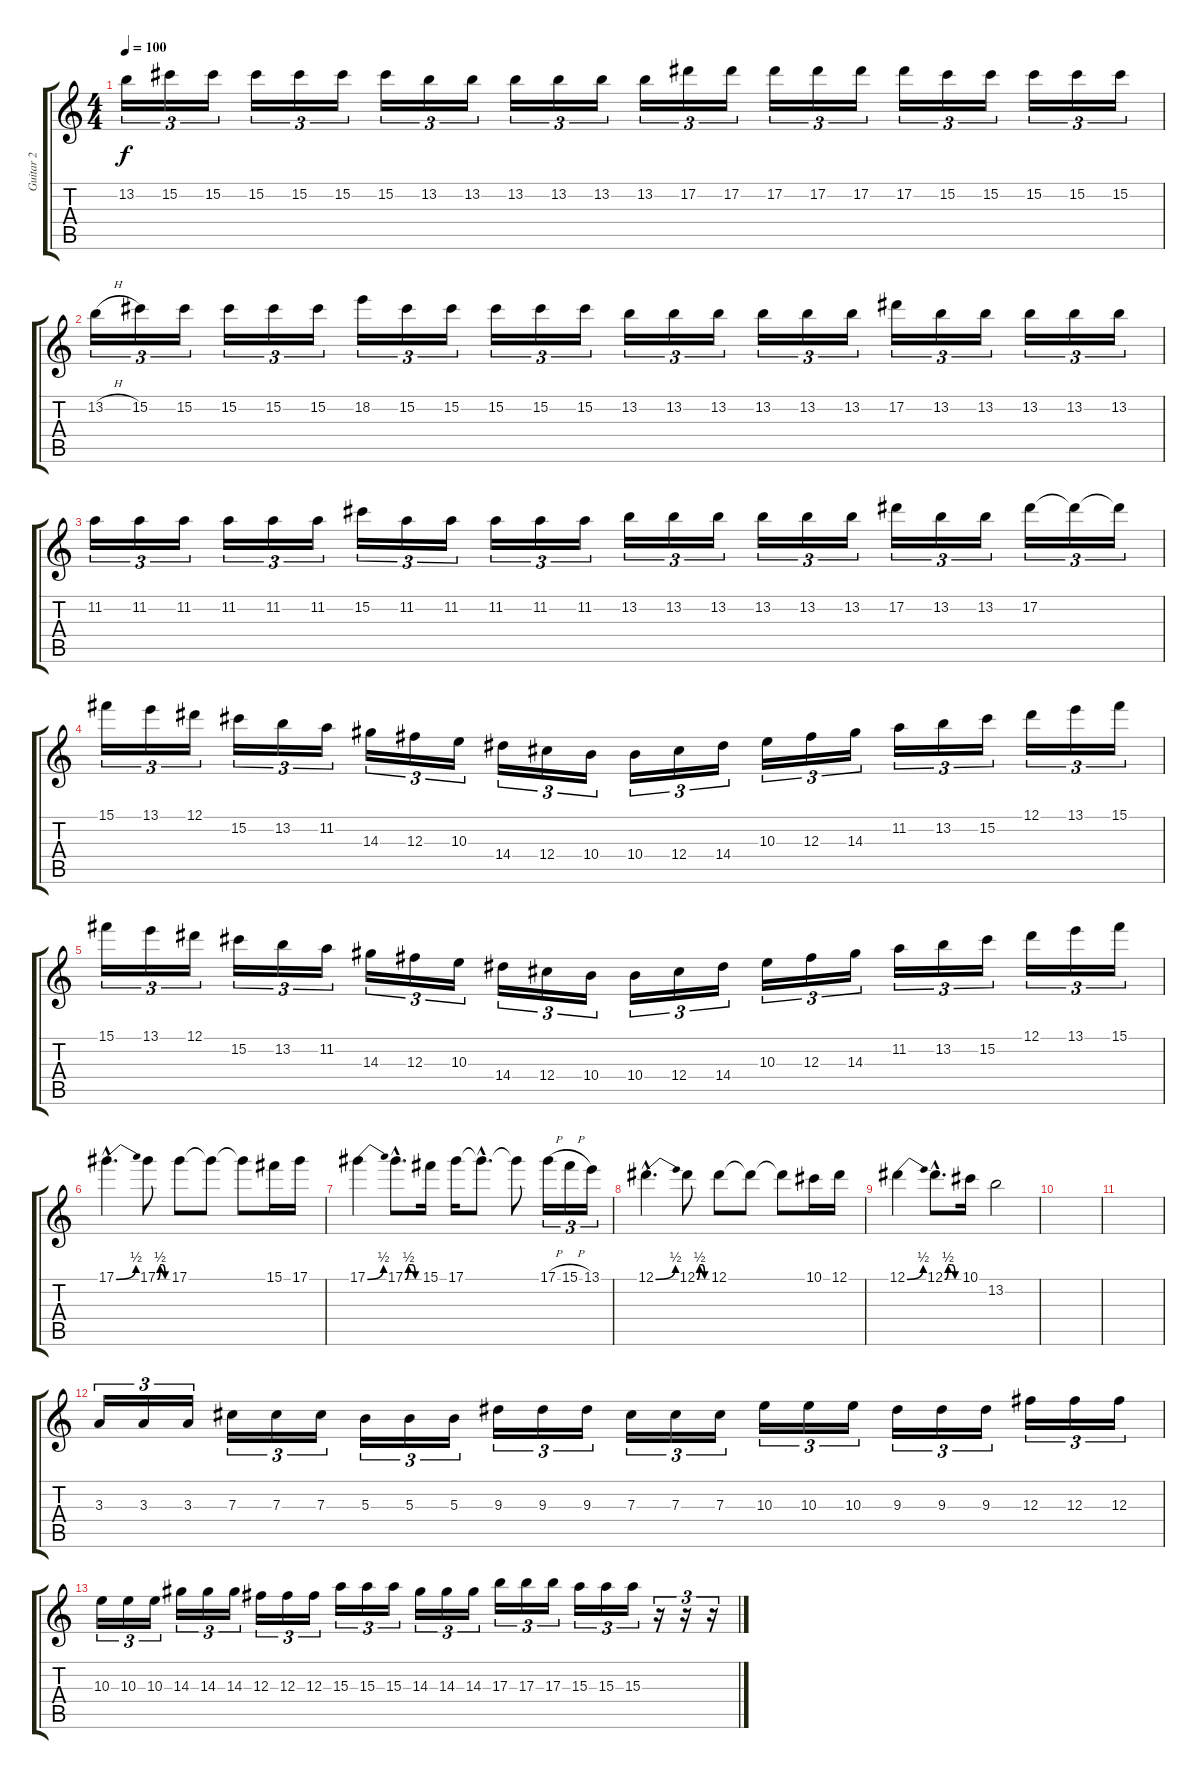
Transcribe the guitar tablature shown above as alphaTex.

\track ("Guitar 2" "Guitar 2") {instrument distortionguitar}
\staff {score tabs}
\tuning (Eb4 Bb3 Gb3 Db3 Ab2 Eb2) {hide}
\ts (4 4)
\tempo 100
\clef g2
\ks c
13.2.16{tu (3 2) dy f} 15.2.16{tu (3 2)} 15.2.16{tu (3 2)} 15.2.16{tu (3 2)} 15.2.16{tu (3 2)} 15.2.16{tu (3 2)} 15.2.16{tu (3 2)} 13.2.16{tu (3 2)} 13.2.16{tu (3 2)} 13.2.16{tu (3 2)} 13.2.16{tu (3 2)} 13.2.16{tu (3 2)} 13.2.16{tu (3 2)} 17.2.16{tu (3 2)} 17.2.16{tu (3 2)} 17.2.16{tu (3 2)} 17.2.16{tu (3 2)} 17.2.16{tu (3 2)} 17.2.16{tu (3 2)} 15.2.16{tu (3 2)} 15.2.16{tu (3 2)} 15.2.16{tu (3 2)} 15.2.16{tu (3 2)} 15.2.16{tu (3 2)} |
13.2{h}.16{tu (3 2)} 15.2.16{tu (3 2)} 15.2.16{tu (3 2)} 15.2.16{tu (3 2)} 15.2.16{tu (3 2)} 15.2.16{tu (3 2)} 18.2.16{tu (3 2)} 15.2.16{tu (3 2)} 15.2.16{tu (3 2)} 15.2.16{tu (3 2)} 15.2.16{tu (3 2)} 15.2.16{tu (3 2)} 13.2.16{tu (3 2)} 13.2.16{tu (3 2)} 13.2.16{tu (3 2)} 13.2.16{tu (3 2)} 13.2.16{tu (3 2)} 13.2.16{tu (3 2)} 17.2.16{tu (3 2)} 13.2.16{tu (3 2)} 13.2.16{tu (3 2)} 13.2.16{tu (3 2)} 13.2.16{tu (3 2)} 13.2.16{tu (3 2)} |
11.2.16{tu (3 2)} 11.2.16{tu (3 2)} 11.2.16{tu (3 2)} 11.2.16{tu (3 2)} 11.2.16{tu (3 2)} 11.2.16{tu (3 2)} 15.2.16{tu (3 2)} 11.2.16{tu (3 2)} 11.2.16{tu (3 2)} 11.2.16{tu (3 2)} 11.2.16{tu (3 2)} 11.2.16{tu (3 2)} 13.2.16{tu (3 2)} 13.2.16{tu (3 2)} 13.2.16{tu (3 2)} 13.2.16{tu (3 2)} 13.2.16{tu (3 2)} 13.2.16{tu (3 2)} 17.2.16{tu (3 2)} 13.2.16{tu (3 2)} 13.2.16{tu (3 2)} 17.2.16{tu (3 2)} 17.2{t}.16{tu (3 2)} 17.2{t}.16{tu (3 2)} |
15.1.16{tu (3 2)} 13.1.16{tu (3 2)} 12.1.16{tu (3 2)} 15.2.16{tu (3 2)} 13.2.16{tu (3 2)} 11.2.16{tu (3 2)} 14.3.16{tu (3 2)} 12.3.16{tu (3 2)} 10.3.16{tu (3 2)} 14.4.16{tu (3 2)} 12.4.16{tu (3 2)} 10.4.16{tu (3 2)} 10.4.16{tu (3 2)} 12.4.16{tu (3 2)} 14.4.16{tu (3 2)} 10.3.16{tu (3 2)} 12.3.16{tu (3 2)} 14.3.16{tu (3 2)} 11.2.16{tu (3 2)} 13.2.16{tu (3 2)} 15.2.16{tu (3 2)} 12.1.16{tu (3 2)} 13.1.16{tu (3 2)} 15.1.16{tu (3 2)} |
15.1.16{tu (3 2)} 13.1.16{tu (3 2)} 12.1.16{tu (3 2)} 15.2.16{tu (3 2)} 13.2.16{tu (3 2)} 11.2.16{tu (3 2)} 14.3.16{tu (3 2)} 12.3.16{tu (3 2)} 10.3.16{tu (3 2)} 14.4.16{tu (3 2)} 12.4.16{tu (3 2)} 10.4.16{tu (3 2)} 10.4.16{tu (3 2)} 12.4.16{tu (3 2)} 14.4.16{tu (3 2)} 10.3.16{tu (3 2)} 12.3.16{tu (3 2)} 14.3.16{tu (3 2)} 11.2.16{tu (3 2)} 13.2.16{tu (3 2)} 15.2.16{tu (3 2)} 12.1.16{tu (3 2)} 13.1.16{tu (3 2)} 15.1.16{tu (3 2)} |
17.1{be (bend 0 0 60 2) hac}.4{d} 17.1{be (custom 0 0 15 2 30 2 45 0 60 0)}.8 17.1.8 17.1{t}.8 17.1{t}.8 15.1.16 17.1.16 |
17.1{be (bend 0 0 60 2)}.4 17.1{be (custom 0 0 15 2 30 2 45 0 60 0) hac}.8{d} 15.1.16 17.1.16 17.1{hac t}.8{d} 17.1{t}.8 17.1{h}.16{tu (3 2)} 15.1{h}.16{tu (3 2)} 13.1.16{tu (3 2)} |
12.1{be (bend 0 0 60 2) hac}.4{d} 12.1{be (custom 0 0 15 2 30 2 45 0 60 0)}.8 12.1.8 12.1{t}.8 12.1{t}.8 10.1.16 12.1.16 |
12.1{be (bend 0 0 60 2)}.4 12.1{be (custom 0 0 15 2 30 2 45 0 60 0) hac}.8{d} 10.1.16 13.2.2 |
|
|
3.3.16{tu (3 2)} 3.3.16{tu (3 2)} 3.3.16{tu (3 2)} 7.3.16{tu (3 2)} 7.3.16{tu (3 2)} 7.3.16{tu (3 2)} 5.3.16{tu (3 2)} 5.3.16{tu (3 2)} 5.3.16{tu (3 2)} 9.3.16{tu (3 2)} 9.3.16{tu (3 2)} 9.3.16{tu (3 2)} 7.3.16{tu (3 2)} 7.3.16{tu (3 2)} 7.3.16{tu (3 2)} 10.3.16{tu (3 2)} 10.3.16{tu (3 2)} 10.3.16{tu (3 2)} 9.3.16{tu (3 2)} 9.3.16{tu (3 2)} 9.3.16{tu (3 2)} 12.3.16{tu (3 2)} 12.3.16{tu (3 2)} 12.3.16{tu (3 2)} |
10.3.16{tu (3 2)} 10.3.16{tu (3 2)} 10.3.16{tu (3 2)} 14.3.16{tu (3 2)} 14.3.16{tu (3 2)} 14.3.16{tu (3 2)} 12.3.16{tu (3 2)} 12.3.16{tu (3 2)} 12.3.16{tu (3 2)} 15.3.16{tu (3 2)} 15.3.16{tu (3 2)} 15.3.16{tu (3 2)} 14.3.16{tu (3 2)} 14.3.16{tu (3 2)} 14.3.16{tu (3 2)} 17.3.16{tu (3 2)} 17.3.16{tu (3 2)} 17.3.16{tu (3 2)} 15.3.16{tu (3 2)} 15.3.16{tu (3 2)} 15.3.16{tu (3 2)} r.16{tu (3 2)} r.16{tu (3 2)} r.16{tu (3 2)}
